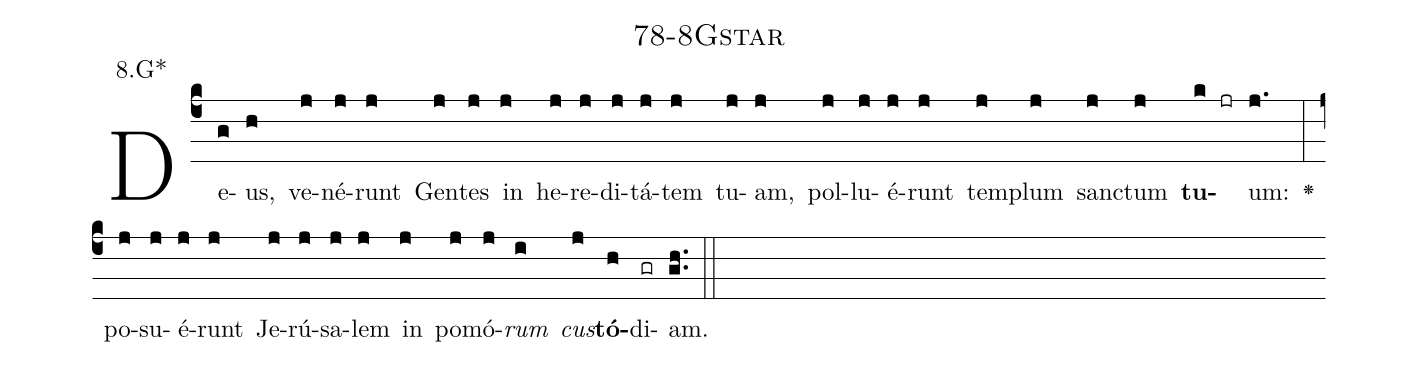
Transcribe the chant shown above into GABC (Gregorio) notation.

name: 78-8Gstar;
annotation: 8.G*;
%%
(c4)De(g)us,(h) ve(j)né(j)runt(j) Gen(j)tes(j) in(j) he(j)re(j)di(j)tá(j)tem(j) tu(j)am,(j) pol(j)lu(j)é(j)runt(j) tem(j)plum(j) sanc(j)tum(j) <b>tu</b>(k jr)um:(j.) <v>\greheightstar</v>(:) po(j)su(j)é(j)runt(j) Je(j)rú(j)sa(j)lem(j) in(j) po(j)mó(j)<i>rum</i>(i) <i>cus</i>(j)<b>tó</b>(h)di(gr)am.(gh..) (::)


%E(j) u(j) o(i) u(j) a(h) e.(gh..) (::)
